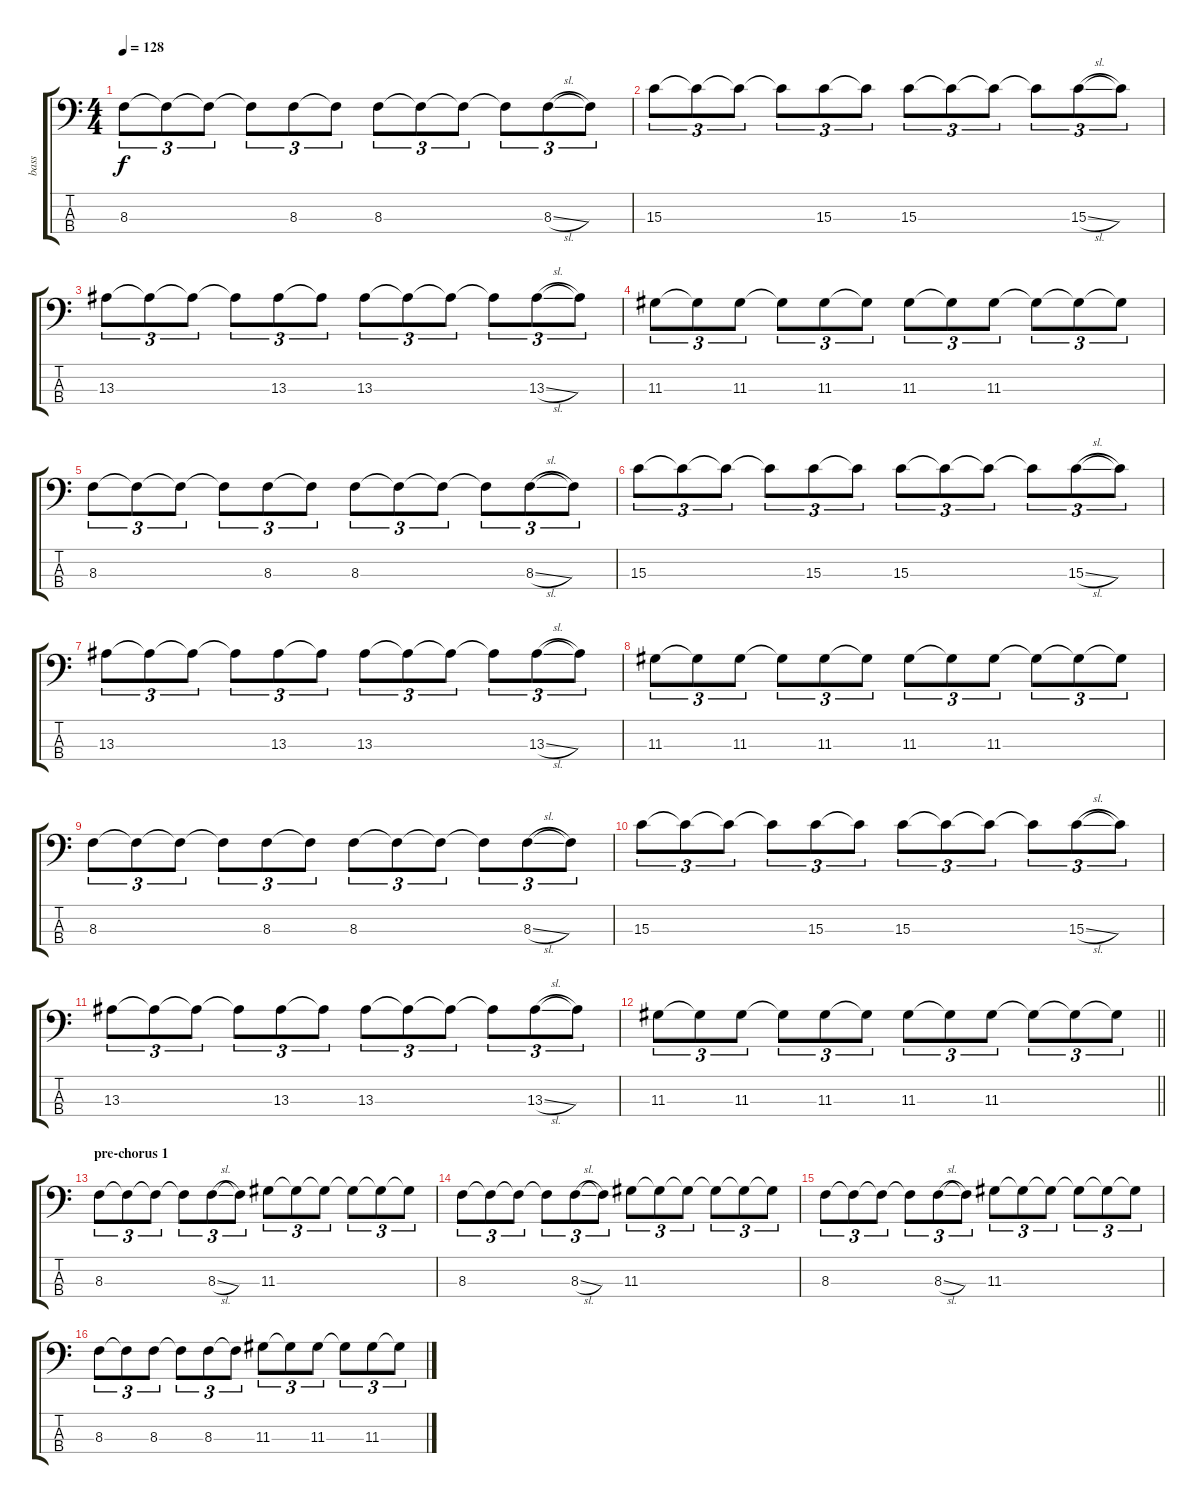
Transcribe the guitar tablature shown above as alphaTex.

\track ("bass " "bass ") {instrument electricguitarjazz}
\staff {score tabs}
\tuning (G2 D2 A1 E1) {hide}
\ts (4 4)
\tempo 128
\clef f4
\ks c
8.3.8{tu (3 2) dy f} 8.3{t}.8{tu (3 2)} 8.3{t}.8{tu (3 2)} 8.3{t}.8{tu (3 2)} 8.3.8{tu (3 2)} 8.3{t}.8{tu (3 2)} 8.3.8{tu (3 2)} 8.3{t}.8{tu (3 2)} 8.3{t}.8{tu (3 2)} 8.3{t}.8{tu (3 2)} 8.3{sl}.8{tu (3 2)} 8.3{t}.8{tu (3 2)} |
15.3.8{tu (3 2)} 15.3{t}.8{tu (3 2)} 15.3{t}.8{tu (3 2)} 15.3{t}.8{tu (3 2)} 15.3.8{tu (3 2)} 15.3{t}.8{tu (3 2)} 15.3.8{tu (3 2)} 15.3{t}.8{tu (3 2)} 15.3{t}.8{tu (3 2)} 15.3{t}.8{tu (3 2)} 15.3{sl}.8{tu (3 2)} 15.3{t}.8{tu (3 2)} |
13.3.8{tu (3 2)} 13.3{t}.8{tu (3 2)} 13.3{t}.8{tu (3 2)} 13.3{t}.8{tu (3 2)} 13.3.8{tu (3 2)} 13.3{t}.8{tu (3 2)} 13.3.8{tu (3 2)} 13.3{t}.8{tu (3 2)} 13.3{t}.8{tu (3 2)} 13.3{t}.8{tu (3 2)} 13.3{sl}.8{tu (3 2)} 13.3{t}.8{tu (3 2)} |
11.3.8{tu (3 2)} 11.3{t}.8{tu (3 2)} 11.3.8{tu (3 2)} 11.3{t}.8{tu (3 2)} 11.3.8{tu (3 2)} 11.3{t}.8{tu (3 2)} 11.3.8{tu (3 2)} 11.3{t}.8{tu (3 2)} 11.3.8{tu (3 2)} 11.3{t}.8{tu (3 2)} 11.3{t}.8{tu (3 2)} 11.3{t}.8{tu (3 2)} |
8.3.8{tu (3 2)} 8.3{t}.8{tu (3 2)} 8.3{t}.8{tu (3 2)} 8.3{t}.8{tu (3 2)} 8.3.8{tu (3 2)} 8.3{t}.8{tu (3 2)} 8.3.8{tu (3 2)} 8.3{t}.8{tu (3 2)} 8.3{t}.8{tu (3 2)} 8.3{t}.8{tu (3 2)} 8.3{sl}.8{tu (3 2)} 8.3{t}.8{tu (3 2)} |
15.3.8{tu (3 2)} 15.3{t}.8{tu (3 2)} 15.3{t}.8{tu (3 2)} 15.3{t}.8{tu (3 2)} 15.3.8{tu (3 2)} 15.3{t}.8{tu (3 2)} 15.3.8{tu (3 2)} 15.3{t}.8{tu (3 2)} 15.3{t}.8{tu (3 2)} 15.3{t}.8{tu (3 2)} 15.3{sl}.8{tu (3 2)} 15.3{t}.8{tu (3 2)} |
13.3.8{tu (3 2)} 13.3{t}.8{tu (3 2)} 13.3{t}.8{tu (3 2)} 13.3{t}.8{tu (3 2)} 13.3.8{tu (3 2)} 13.3{t}.8{tu (3 2)} 13.3.8{tu (3 2)} 13.3{t}.8{tu (3 2)} 13.3{t}.8{tu (3 2)} 13.3{t}.8{tu (3 2)} 13.3{sl}.8{tu (3 2)} 13.3{t}.8{tu (3 2)} |
11.3.8{tu (3 2)} 11.3{t}.8{tu (3 2)} 11.3.8{tu (3 2)} 11.3{t}.8{tu (3 2)} 11.3.8{tu (3 2)} 11.3{t}.8{tu (3 2)} 11.3.8{tu (3 2)} 11.3{t}.8{tu (3 2)} 11.3.8{tu (3 2)} 11.3{t}.8{tu (3 2)} 11.3{t}.8{tu (3 2)} 11.3{t}.8{tu (3 2)} |
8.3.8{tu (3 2)} 8.3{t}.8{tu (3 2)} 8.3{t}.8{tu (3 2)} 8.3{t}.8{tu (3 2)} 8.3.8{tu (3 2)} 8.3{t}.8{tu (3 2)} 8.3.8{tu (3 2)} 8.3{t}.8{tu (3 2)} 8.3{t}.8{tu (3 2)} 8.3{t}.8{tu (3 2)} 8.3{sl}.8{tu (3 2)} 8.3{t}.8{tu (3 2)} |
15.3.8{tu (3 2)} 15.3{t}.8{tu (3 2)} 15.3{t}.8{tu (3 2)} 15.3{t}.8{tu (3 2)} 15.3.8{tu (3 2)} 15.3{t}.8{tu (3 2)} 15.3.8{tu (3 2)} 15.3{t}.8{tu (3 2)} 15.3{t}.8{tu (3 2)} 15.3{t}.8{tu (3 2)} 15.3{sl}.8{tu (3 2)} 15.3{t}.8{tu (3 2)} |
13.3.8{tu (3 2)} 13.3{t}.8{tu (3 2)} 13.3{t}.8{tu (3 2)} 13.3{t}.8{tu (3 2)} 13.3.8{tu (3 2)} 13.3{t}.8{tu (3 2)} 13.3.8{tu (3 2)} 13.3{t}.8{tu (3 2)} 13.3{t}.8{tu (3 2)} 13.3{t}.8{tu (3 2)} 13.3{sl}.8{tu (3 2)} 13.3{t}.8{tu (3 2)} |
\barLineRight lightlight
11.3.8{tu (3 2)} 11.3{t}.8{tu (3 2)} 11.3.8{tu (3 2)} 11.3{t}.8{tu (3 2)} 11.3.8{tu (3 2)} 11.3{t}.8{tu (3 2)} 11.3.8{tu (3 2)} 11.3{t}.8{tu (3 2)} 11.3.8{tu (3 2)} 11.3{t}.8{tu (3 2)} 11.3{t}.8{tu (3 2)} 11.3{t}.8{tu (3 2)} |
\section ("" "pre-chorus 1")
8.3.8{tu (3 2) instrument distortionguitar} 8.3{t}.8{tu (3 2)} 8.3{t}.8{tu (3 2)} 8.3{t}.8{tu (3 2)} 8.3{sl}.8{tu (3 2)} 8.3{t}.8{tu (3 2)} 11.3.8{tu (3 2)} 11.3{t}.8{tu (3 2)} 11.3{t}.8{tu (3 2)} 11.3{t}.8{tu (3 2)} 11.3{t}.8{tu (3 2)} 11.3{t}.8{tu (3 2)} |
8.3.8{tu (3 2)} 8.3{t}.8{tu (3 2)} 8.3{t}.8{tu (3 2)} 8.3{t}.8{tu (3 2)} 8.3{sl}.8{tu (3 2)} 8.3{t}.8{tu (3 2)} 11.3.8{tu (3 2)} 11.3{t}.8{tu (3 2)} 11.3{t}.8{tu (3 2)} 11.3{t}.8{tu (3 2)} 11.3{t}.8{tu (3 2)} 11.3{t}.8{tu (3 2)} |
8.3.8{tu (3 2)} 8.3{t}.8{tu (3 2)} 8.3{t}.8{tu (3 2)} 8.3{t}.8{tu (3 2)} 8.3{sl}.8{tu (3 2)} 8.3{t}.8{tu (3 2)} 11.3.8{tu (3 2)} 11.3{t}.8{tu (3 2)} 11.3{t}.8{tu (3 2)} 11.3{t}.8{tu (3 2)} 11.3{t}.8{tu (3 2)} 11.3{t}.8{tu (3 2)} |
8.3.8{tu (3 2)} 8.3{t}.8{tu (3 2)} 8.3.8{tu (3 2)} 8.3{t}.8{tu (3 2)} 8.3.8{tu (3 2)} 8.3{t}.8{tu (3 2)} 11.3.8{tu (3 2)} 11.3{t}.8{tu (3 2)} 11.3.8{tu (3 2)} 11.3{t}.8{tu (3 2)} 11.3.8{tu (3 2)} 11.3{t}.8{tu (3 2)}
